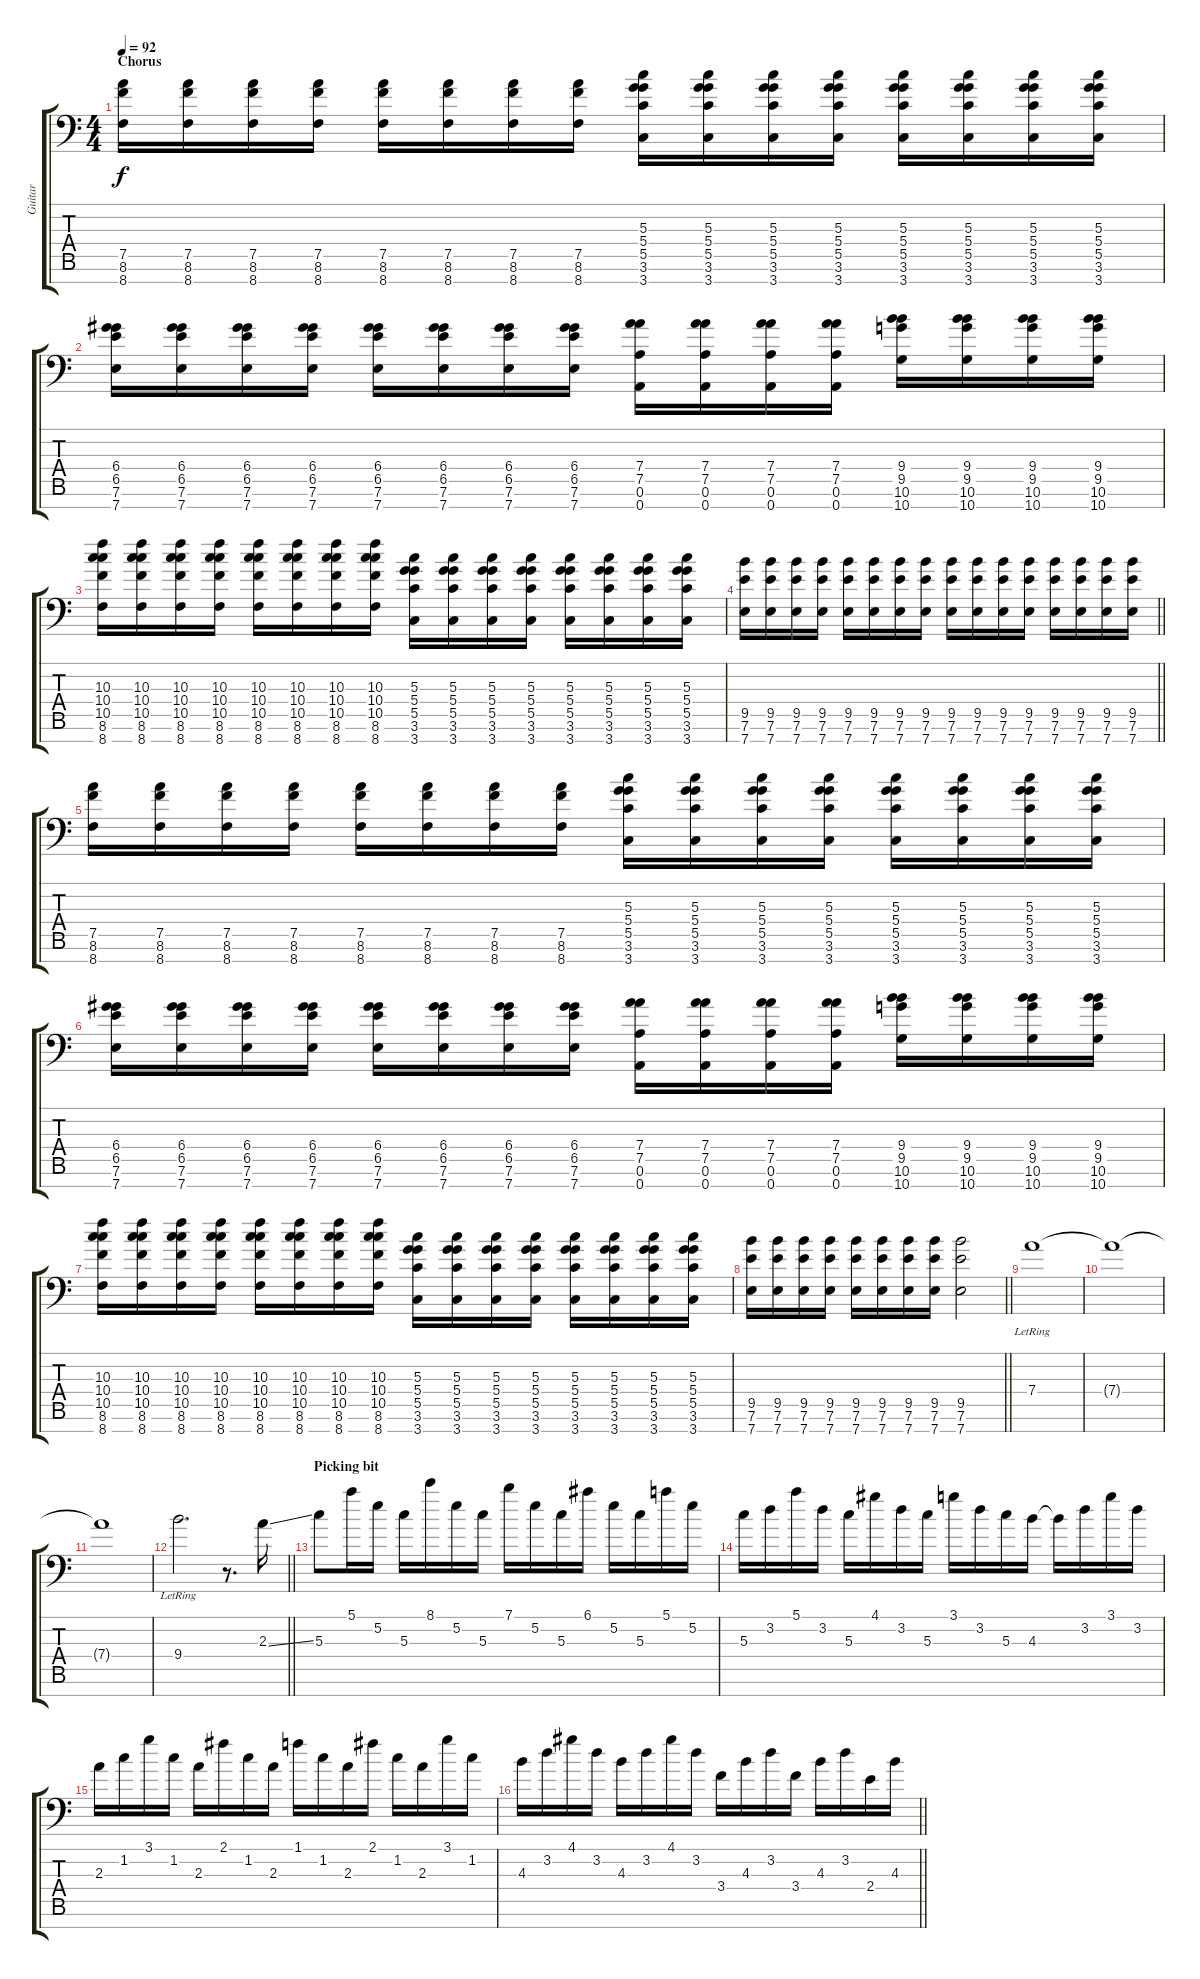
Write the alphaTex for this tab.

\track ("Guitar" "Guitar") {instrument distortionguitar}
\staff {score tabs}
\tuning (E4 B3 G3 D3 D3 A2 A1) {hide}
\ts (4 4)
\section ("" "Chorus")
\tempo 92
\clef f4
\ks c
(7.5 8.6 8.7).16{dy f} (7.5 8.6 8.7).16 (7.5 8.6 8.7).16 (7.5 8.6 8.7).16 (7.5 8.6 8.7).16 (7.5 8.6 8.7).16 (7.5 8.6 8.7).16 (7.5 8.6 8.7).16 (5.3 5.4 5.5 3.6 3.7).16 (5.3 5.4 5.5 3.6 3.7).16 (5.3 5.4 5.5 3.6 3.7).16 (5.3 5.4 5.5 3.6 3.7).16 (5.3 5.4 5.5 3.6 3.7).16 (5.3 5.4 5.5 3.6 3.7).16 (5.3 5.4 5.5 3.6 3.7).16 (5.3 5.4 5.5 3.6 3.7).16 |
(6.4 6.5 7.6 7.7).16 (6.4 6.5 7.6 7.7).16 (6.4 6.5 7.6 7.7).16 (6.4 6.5 7.6 7.7).16 (6.4 6.5 7.6 7.7).16 (6.4 6.5 7.6 7.7).16 (6.4 6.5 7.6 7.7).16 (6.4 6.5 7.6 7.7).16 (7.4 7.5 0.6 0.7).16 (7.4 7.5 0.6 0.7).16 (7.4 7.5 0.6 0.7).16 (7.4 7.5 0.6 0.7).16 (9.4 9.5 10.6 10.7).16 (9.4 9.5 10.6 10.7).16 (9.4 9.5 10.6 10.7).16 (9.4 9.5 10.6 10.7).16 |
(10.3 10.4 10.5 8.6 8.7).16 (10.3 10.4 10.5 8.6 8.7).16 (10.3 10.4 10.5 8.6 8.7).16 (10.3 10.4 10.5 8.6 8.7).16 (10.3 10.4 10.5 8.6 8.7).16 (10.3 10.4 10.5 8.6 8.7).16 (10.3 10.4 10.5 8.6 8.7).16 (10.3 10.4 10.5 8.6 8.7).16 (5.3 5.4 5.5 3.6 3.7).16 (5.3 5.4 5.5 3.6 3.7).16 (5.3 5.4 5.5 3.6 3.7).16 (5.3 5.4 5.5 3.6 3.7).16 (5.3 5.4 5.5 3.6 3.7).16 (5.3 5.4 5.5 3.6 3.7).16 (5.3 5.4 5.5 3.6 3.7).16 (5.3 5.4 5.5 3.6 3.7).16 |
\barLineRight lightlight
(9.5 7.6 7.7).16 (9.5 7.6 7.7).16 (9.5 7.6 7.7).16 (9.5 7.6 7.7).16 (9.5 7.6 7.7).16 (9.5 7.6 7.7).16 (9.5 7.6 7.7).16 (9.5 7.6 7.7).16 (9.5 7.6 7.7).16 (9.5 7.6 7.7).16 (9.5 7.6 7.7).16 (9.5 7.6 7.7).16 (9.5 7.6 7.7).16 (9.5 7.6 7.7).16 (9.5 7.6 7.7).16 (9.5 7.6 7.7).16 |
(7.5 8.6 8.7).16 (7.5 8.6 8.7).16 (7.5 8.6 8.7).16 (7.5 8.6 8.7).16 (7.5 8.6 8.7).16 (7.5 8.6 8.7).16 (7.5 8.6 8.7).16 (7.5 8.6 8.7).16 (5.3 5.4 5.5 3.6 3.7).16 (5.3 5.4 5.5 3.6 3.7).16 (5.3 5.4 5.5 3.6 3.7).16 (5.3 5.4 5.5 3.6 3.7).16 (5.3 5.4 5.5 3.6 3.7).16 (5.3 5.4 5.5 3.6 3.7).16 (5.3 5.4 5.5 3.6 3.7).16 (5.3 5.4 5.5 3.6 3.7).16 |
(6.4 6.5 7.6 7.7).16 (6.4 6.5 7.6 7.7).16 (6.4 6.5 7.6 7.7).16 (6.4 6.5 7.6 7.7).16 (6.4 6.5 7.6 7.7).16 (6.4 6.5 7.6 7.7).16 (6.4 6.5 7.6 7.7).16 (6.4 6.5 7.6 7.7).16 (7.4 7.5 0.6 0.7).16 (7.4 7.5 0.6 0.7).16 (7.4 7.5 0.6 0.7).16 (7.4 7.5 0.6 0.7).16 (9.4 9.5 10.6 10.7).16 (9.4 9.5 10.6 10.7).16 (9.4 9.5 10.6 10.7).16 (9.4 9.5 10.6 10.7).16 |
(10.3 10.4 10.5 8.6 8.7).16 (10.3 10.4 10.5 8.6 8.7).16 (10.3 10.4 10.5 8.6 8.7).16 (10.3 10.4 10.5 8.6 8.7).16 (10.3 10.4 10.5 8.6 8.7).16 (10.3 10.4 10.5 8.6 8.7).16 (10.3 10.4 10.5 8.6 8.7).16 (10.3 10.4 10.5 8.6 8.7).16 (5.3 5.4 5.5 3.6 3.7).16 (5.3 5.4 5.5 3.6 3.7).16 (5.3 5.4 5.5 3.6 3.7).16 (5.3 5.4 5.5 3.6 3.7).16 (5.3 5.4 5.5 3.6 3.7).16 (5.3 5.4 5.5 3.6 3.7).16 (5.3 5.4 5.5 3.6 3.7).16 (5.3 5.4 5.5 3.6 3.7).16 |
\barLineRight lightlight
(9.5 7.6 7.7).16 (9.5 7.6 7.7).16 (9.5 7.6 7.7).16 (9.5 7.6 7.7).16 (9.5 7.6 7.7).16 (9.5 7.6 7.7).16 (9.5 7.6 7.7).16 (9.5 7.6 7.7).16 (9.5 7.6 7.7).2 |
7.4{lr}.1 |
7.4{t}.1 |
7.4{t}.1{volume 0} |
\barLineRight lightlight
9.4{lr}.2{d} r.8{d volume 10} 2.3{ss}.16{volume 10 instrument electricguitarclean} |
\section ("" "Picking bit")
5.3.8 5.1.16 5.2.16 5.3.16 8.1.16 5.2.16 5.3.16 7.1.16 5.2.16 5.3.16 6.1.16 5.2.16 5.3.16 5.1.16 5.2.16 |
5.3.16 3.2.16 5.1.16 3.2.16 5.3.16 4.1.16 3.2.16 5.3.16 3.1.16 3.2.16 5.3.16 4.3.16 4.3{t}.16 3.2.16 3.1.16 3.2.16 |
2.3.16 1.2.16 3.1.16 1.2.16 2.3.16 2.1.16 1.2.16 2.3.16 1.1.16 1.2.16 2.3.16 2.1.16 1.2.16 2.3.16 3.1.16 1.2.16 |
\barLineRight lightlight
4.3.16 3.2.16 4.1.16 3.2.16 4.3.16 3.2.16 4.1.16 3.2.16 3.4.16 4.3.16 3.2.16 3.4.16 4.3.16 3.2.16 2.4.16 4.3.16
